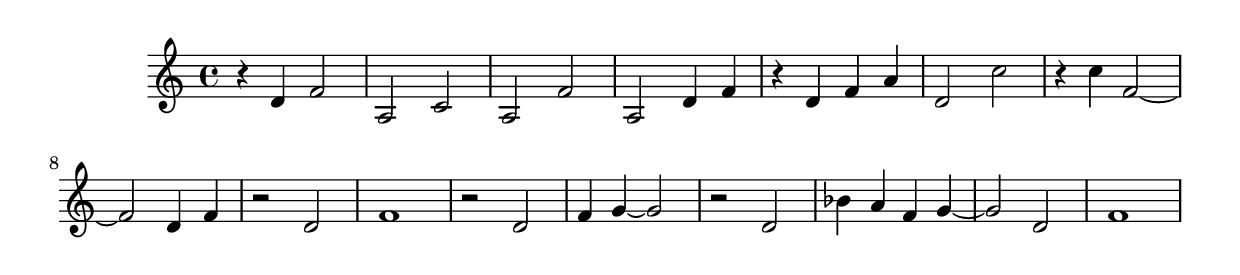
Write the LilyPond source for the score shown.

\version "2.19.82"
\language "english"

\header {
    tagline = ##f
}

\layout {}

\paper {}

\score {
    {
        r4
        d'4
        f'2
        a2
        c'2
        a2
        f'2
        a2
        d'4
        f'4
        r4
        d'4
        f'4
        a'4
        d'2
        c''2
        r4
        c''4
        f'2
        ~
        f'2
        d'4
        f'4
        r2
        d'2
        f'1
        r2
        d'2
        f'4
        g'4
        ~
        g'2
        r2
        d'2
        bf'4
        a'4
        f'4
        g'4
        ~
        g'2
        d'2
        f'1
    }
}